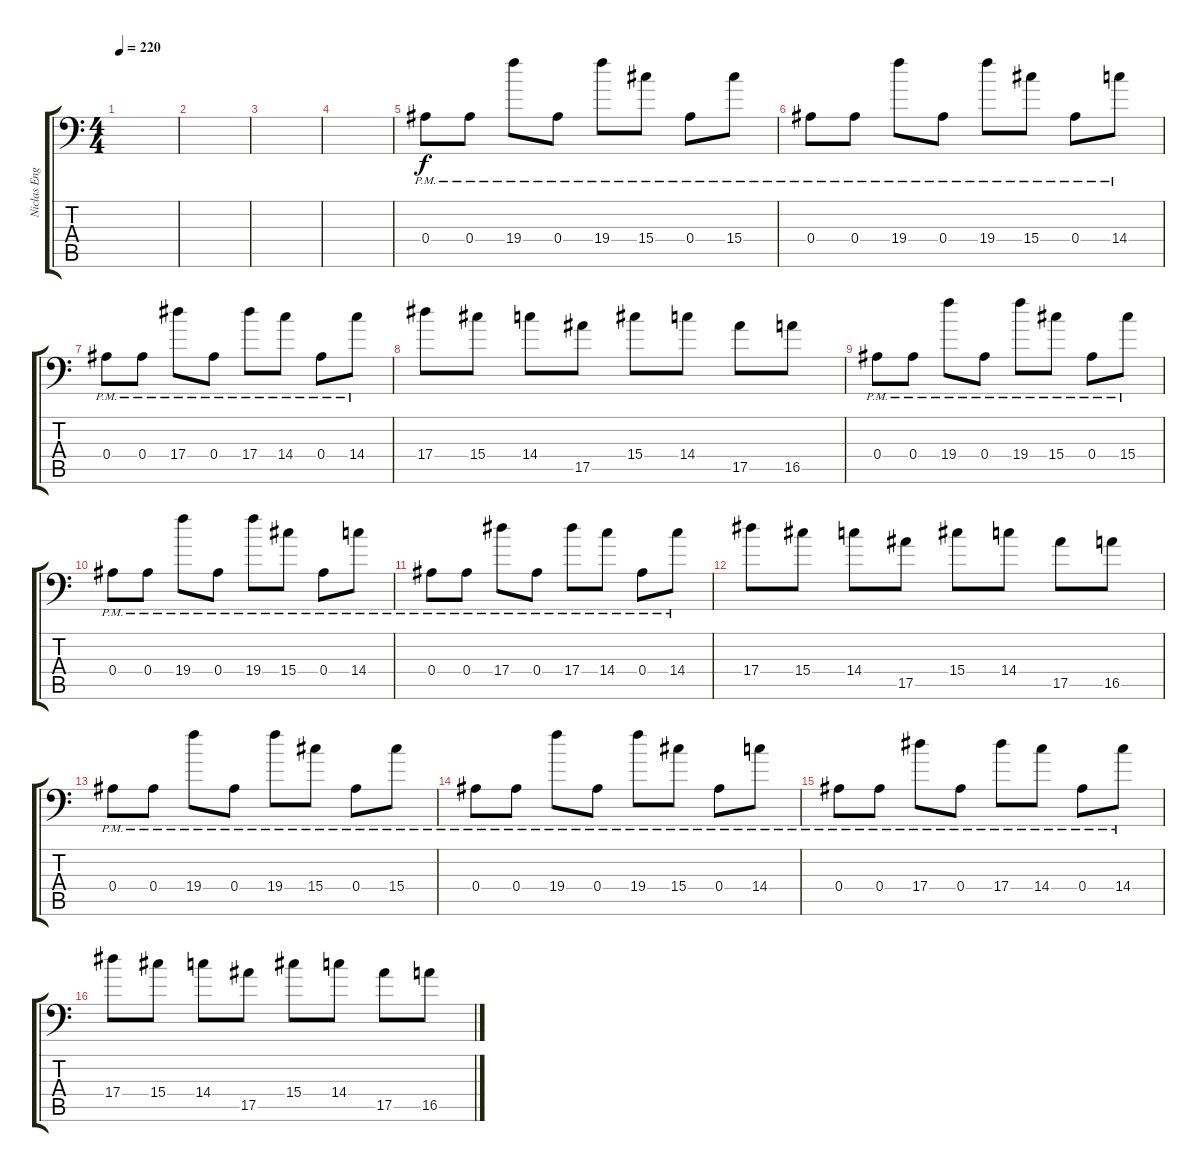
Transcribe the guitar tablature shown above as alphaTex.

\track ("Niclas Engelin " "Niclas Eng") {instrument distortionguitar}
\staff {score tabs}
\tuning (C4 G3 Eb3 Bb2 F2 Bb1) {hide}
\ts (4 4)
\tempo 220
\clef f4
\ks c
|
|
|
|
0.4{pm}.8 0.4{pm}.8 19.4{pm}.8 0.4{pm}.8 19.4{pm}.8 15.4{pm}.8 0.4{pm}.8 15.4{pm}.8 |
0.4{pm}.8 0.4{pm}.8 19.4{pm}.8 0.4{pm}.8 19.4{pm}.8 15.4{pm}.8 0.4{pm}.8 14.4{pm}.8 |
0.4{pm}.8 0.4{pm}.8 17.4{pm}.8 0.4{pm}.8 17.4{pm}.8 14.4{pm}.8 0.4{pm}.8 14.4{pm}.8 |
17.4.8 15.4.8 14.4.8 17.5.8 15.4.8 14.4.8 17.5.8 16.5.8 |
0.4{pm}.8 0.4{pm}.8 19.4{pm}.8 0.4{pm}.8 19.4{pm}.8 15.4{pm}.8 0.4{pm}.8 15.4{pm}.8 |
0.4{pm}.8 0.4{pm}.8 19.4{pm}.8 0.4{pm}.8 19.4{pm}.8 15.4{pm}.8 0.4{pm}.8 14.4{pm}.8 |
0.4{pm}.8 0.4{pm}.8 17.4{pm}.8 0.4{pm}.8 17.4{pm}.8 14.4{pm}.8 0.4{pm}.8 14.4{pm}.8 |
17.4.8 15.4.8 14.4.8 17.5.8 15.4.8 14.4.8 17.5.8 16.5.8 |
0.4{pm}.8 0.4{pm}.8 19.4{pm}.8 0.4{pm}.8 19.4{pm}.8 15.4{pm}.8 0.4{pm}.8 15.4{pm}.8 |
0.4{pm}.8 0.4{pm}.8 19.4{pm}.8 0.4{pm}.8 19.4{pm}.8 15.4{pm}.8 0.4{pm}.8 14.4{pm}.8 |
0.4{pm}.8 0.4{pm}.8 17.4{pm}.8 0.4{pm}.8 17.4{pm}.8 14.4{pm}.8 0.4{pm}.8 14.4{pm}.8 |
17.4.8 15.4.8 14.4.8 17.5.8 15.4.8 14.4.8 17.5.8 16.5.8
